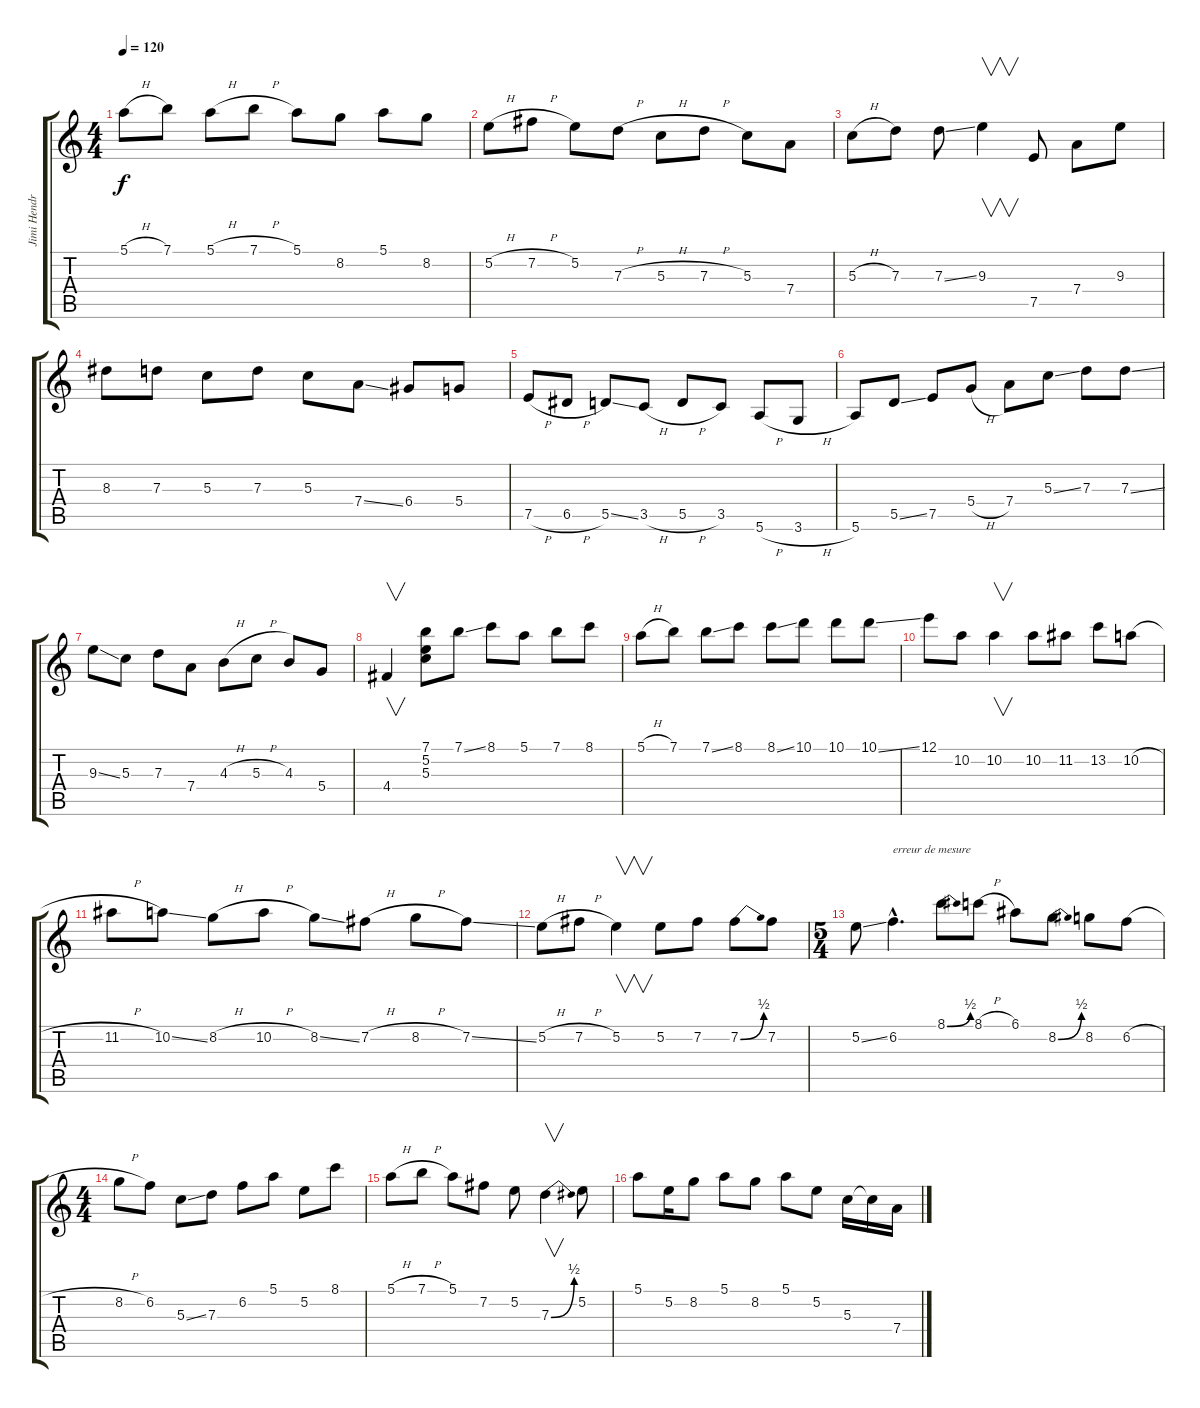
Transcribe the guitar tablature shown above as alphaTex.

\track ("Jimi Hendrix" "Jimi Hendr") {instrument overdrivenguitar}
\staff {score tabs}
\tuning (E4 B3 G3 D3 A2 E2) {hide}
\ts (4 4)
\tempo 120
\clef g2
\ks c
5.1{h}.8{dy f} 7.1.8 5.1{h}.8 7.1{h}.8 5.1.8 8.2.8 5.1.8 8.2.8 |
5.2{h}.8 7.2{h}.8 5.2.8 7.3{h}.8 5.3{h}.8 7.3{h}.8 5.3.8 7.4.8 |
5.3{h}.8 7.3.8 7.3{ss}.8 9.3.4{v} 7.5.8 7.4.8 9.3.8 |
8.3.8 7.3.8 5.3.8 7.3.8 5.3.8 7.4{ss}.8 6.4.8 5.4.8 |
7.5{h}.8 6.5{h}.8 5.5{ss}.8 3.5{h}.8 5.5{h}.8 3.5.8 5.6{h}.8 3.6{h}.8 |
5.6.8 5.5{ss}.8 7.5.8 5.4{h}.8 7.4.8 5.3{ss}.8 7.3.8 7.3{ss}.8 |
9.3{ss}.8 5.3.8 7.3.8 7.4.8 4.3{h}.8 5.3{h}.8 4.3.8 5.4.8 |
4.4.4{v} (7.1 5.2 5.3).8 7.1{ss}.8 8.1.8 5.1.8 7.1.8 8.1.8 |
5.1{h}.8 7.1.8 7.1{ss}.8 8.1.8 8.1{ss}.8 10.1.8 10.1.8 10.1{ss}.8 |
12.1.8 10.2.8 10.2.4{v} 10.2.8 11.2.8 13.2.8 10.2{h}.8 |
11.2{h}.8 10.2{ss}.8 8.2{h}.8 10.2{h}.8 8.2{ss}.8 7.2{h}.8 8.2{h}.8 7.2{ss}.8 |
5.2{h}.8 7.2{h}.8 5.2.4{v} 5.2.8 7.2.8 7.2{be (bend 0 0 60 2)}.8 7.2.8 |
\ts (5 4)
5.2{ss}.8 6.2{hac}.4{d txt "erreur de mesure"} 8.1{be (bend 0 0 60 2)}.8 8.1{h}.8 6.1.8 8.2{be (bend 0 0 60 2)}.8 8.2.8 6.2{h}.8 |
\ts (4 4)
8.2{h}.8 6.2.8 5.3{ss}.8 7.3.8 6.2.8 5.1.8 5.2.8 8.1.8 |
5.1{h}.8 7.1{h}.8 5.1.8 7.2.8 5.2.8 7.3{be (bend 0 0 60 2)}.4{v} 5.2.8 |
5.1.8 5.2.16 8.2.8 5.1.8 8.2.8 5.1.8 5.2.8 5.3.16 5.3{t}.16 7.4{h}.16
